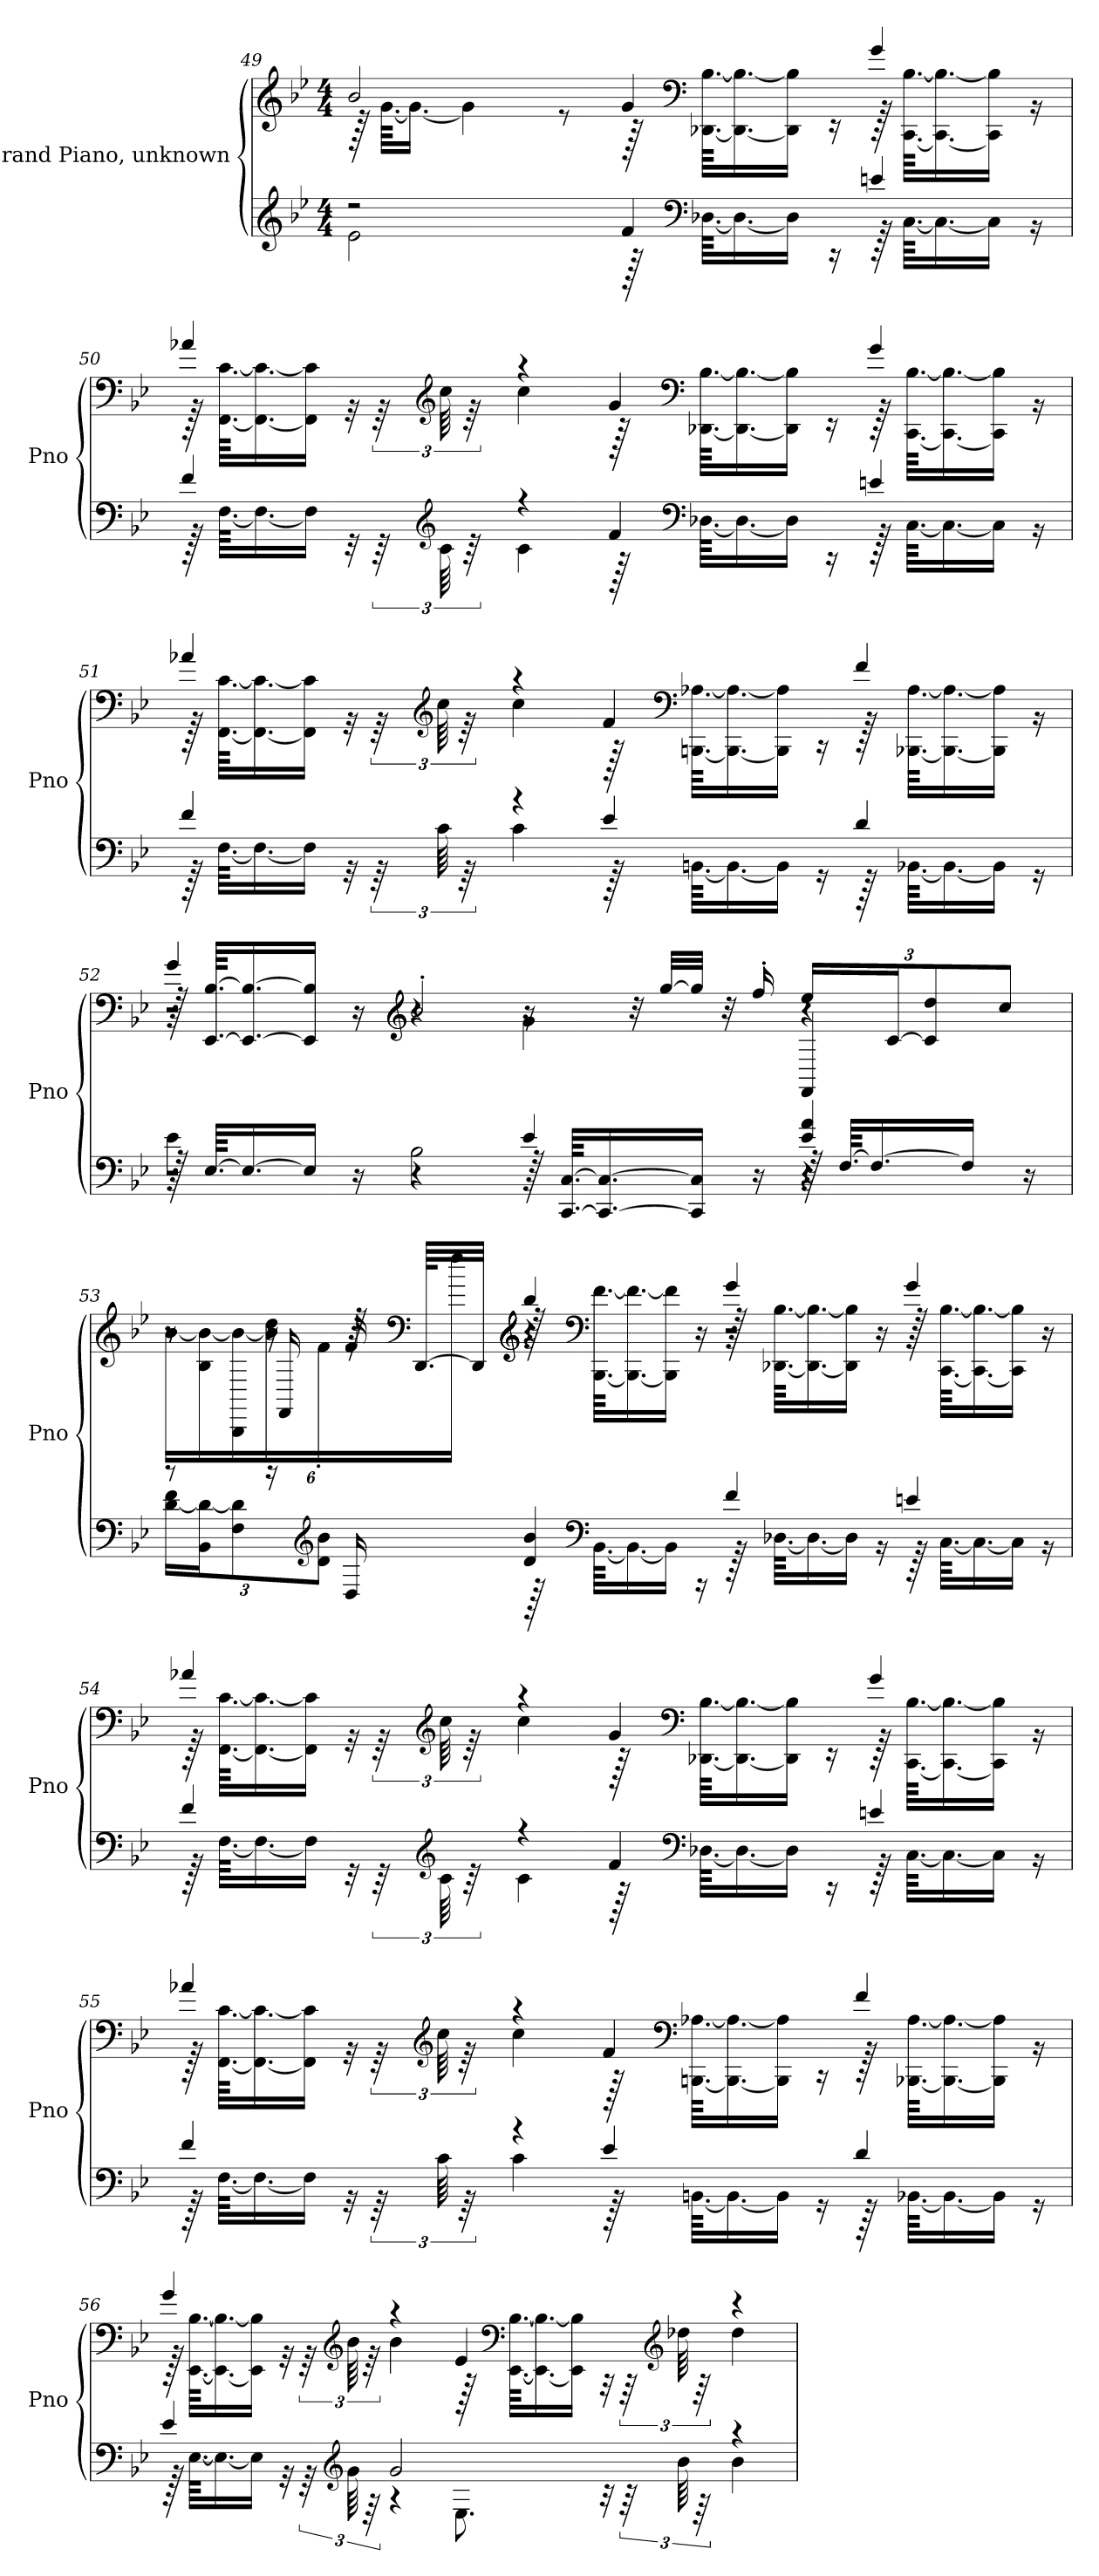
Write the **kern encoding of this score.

**kern	**kern
*part1	*part1
*staff2	*staff1
*I"Grand Piano, unknown	*
*I'Pno	*
!!LO:PB:g=z
*clefG2	*clefG2
*k[b-e-]	*k[b-e-]
*M4/4	*M4/4
=49	=49
*^	*^
2r	2e-\	2b-/	128r
.	.	.	[64.g\KKLL
.	.	.	16.g\JJ_
.	.	.	4g\]
.	.	.	8r
4f/	128r	4g/	128r
*clefF4	*	*clefF4	*
.	[64.D-X\KKLL	.	[64.DD-X\ [64.B-\KKLL
.	16.D-\_	.	16.DD-\_ 16.B-\_
.	16D-\JJ]	.	16DD-\] 16B-\]JJ
.	16r	.	16r
4en/	128r	4g/	128r
.	[64.C\KKLL	.	[64.CC\ [64.B-\KKLL
.	16.C\_	.	16.CC\_ 16.B-\_
.	16C\JJ]	.	16CC\] 16B-\]JJ
.	16r	.	16r
!!LO:LB:g=z	!!
=50	=50	=50	=50
4f/	128r	4a-X/	128r
.	[64.F\KKLL	.	[64.FF\ [64.c\KKLL
.	16.F\_	.	16.FF\_ 16.c\_
.	16F\JJ]	.	16FF\] 16c\]JJ
.	32r	.	32r
.	96r	.	96r
*clefG2	*	*clefG2	*
.	96c\	.	96cc\
.	96r	.	96r
4r	4c\	4r	4cc\
4f/	128r	4g/	128r
*clefF4	*	*clefF4	*
.	[64.D-X\KKLL	.	[64.DD-X\ [64.B-\KKLL
.	16.D-\_	.	16.DD-\_ 16.B-\_
.	16D-\JJ]	.	16DD-\] 16B-\]JJ
.	16r	.	16r
4en/	128r	4g/	128r
.	[64.C\KKLL	.	[64.CC\ [64.B-\KKLL
.	16.C\_	.	16.CC\_ 16.B-\_
.	16C\JJ]	.	16CC\] 16B-\]JJ
.	16r	.	16r
!!LO:LB:g=z	!!
=51	=51	=51	=51
4f/	128r	4a-X/	128r
.	[64.F\KKLL	.	[64.FF\ [64.c\KKLL
.	16.F\_	.	16.FF\_ 16.c\_
.	16F\JJ]	.	16FF\] 16c\]JJ
.	32r	.	32r
.	96r	.	96r
*	*	*clefG2	*
.	96c\	.	96cc\
.	96r	.	96r
4r	4c\	4r	4cc\
4e-/	128r	4f/	128r
*	*	*clefF4	*
.	[64.BBn\KKLL	.	[64.BBBn\ [64.A-X\KKLL
.	16.BB\_	.	16.BBB\_ 16.A-\_
.	16BB\JJ]	.	16BBB\] 16A-\]JJ
.	16r	.	16r
4d/	128r	4f/	128r
.	[64.BB-X\KKLL	.	[64.BBB-X\ [64.A-\KKLL
.	16.BB-\_	.	16.BBB-\_ 16.A-\_
.	16BB-\JJ]	.	16BBB-\] 16A-\]JJ
.	16r	.	16r
!!LO:LB:g=z
=52	=52	=52	=52
*	*^	*	*^
2r	4e-\	128r	128r	2r	4g/
.	.	[64.E-/KKLL	[64.EE-/ [64.B-/KKLL	.	.
.	.	16.E-/_	16.EE-/_ 16.B-/_	.	.
.	.	16E-/JJ]	16EE-/] 16B-/]JJ	.	.
.	.	16r	16r	.	.
*	*	*	*clefG2	*	*
.	2B-\	4r	4r	.	2b-'/
4e-/	.	128r	16r	4g\	.
.	.	[64.CC/ [64.C/KKLL	.	.	.
.	.	16.CC/_ 16.C/_	.	.	.
.	.	.	32r	.	.
.	.	.	[32gg/LLL	.	.
.	.	16CC/] 16C/]JJ	32gg/JJJ]	.	.
.	.	.	32r	.	.
.	.	16r	16ff'/	.	.
*	*	*	*Xbrackettup	*	*
4e-/ 4a/	4r	128r	24ee-/LL	4r	4FF/
.	.	[64.F/KKLL	.	.	.
.	.	16.F/_	.	.	.
.	.	.	[24c/J	.	.
.	.	.	12c/] 12dd/	.	.
.	.	16F/JJ]	.	.	.
.	.	.	12cc/J	.	.
.	.	16r	.	.	.
*	*v	*v	*	*	*
!!LO:PB:g=z	!!	!!
=53	=53	=53	=53	=53
*	*Xbrackettup	*	*	*
8r	[24d\ 24f\LL	8r	[24b-\LL	8r
.	24BB-\ 24d\_J	.	24B-\ 24b-\_	.
.	12F\ 12d\]	.	24BBB-\ 24b-\_	.
16r	.	16r	24b-\] 24dd\	16FF/
*clefG2	*	*	*	*
.	12d\ 12b-\J	.	24f'\	.
16D/	.	16f/	.	128r
*	*	*clefF4	*	*
.	.	.	.	[64.DD/KLLL
.	.	.	24ff\JJ	.
.	.	.	.	32DD/JJJ]
*	*	*clefG2	*	*
4d/ 4b-/	128r	4bb-/	128r	4r
*clefF4	*	*clefF4	*	*
.	[64.BB-\KKLL	.	[64.BBB-\ [64.f\KKLL	.
.	16.BB-\_	.	16.BBB-\_ 16.f\_	.
.	16BB-\JJ]	.	16BBB-\] 16f\]JJ	.
.	16r	.	16r	.
4f/	128r	2r	128r	4g/
.	[64.D-X\KKLL	.	[64.DD-X\ [64.B-\KKLL	.
.	16.D-\_	.	16.DD-\_ 16.B-\_	.
.	16D-\JJ]	.	16DD-\] 16B-\]JJ	.
.	16r	.	16r	.
4en/	128r	.	128r	4g/
.	[64.C\KKLL	.	[64.CC\ [64.B-\KKLL	.
.	16.C\_	.	16.CC\_ 16.B-\_	.
.	16C\JJ]	.	16CC\] 16B-\]JJ	.
.	16r	.	16r	.
*	*	*	*v	*v
!!LO:LB:g=z
=54	=54	=54	=54
4f/	128r	4a-X/	128r
.	[64.F\KKLL	.	[64.FF\ [64.c\KKLL
.	16.F\_	.	16.FF\_ 16.c\_
.	16F\JJ]	.	16FF\] 16c\]JJ
.	32r	.	32r
*	*brackettup	*	*brackettup
.	96r	.	96r
*clefG2	*	*clefG2	*
.	96c\	.	96cc\
.	96r	.	96r
4r	4c\	4r	4cc\
4f/	128r	4g/	128r
*clefF4	*	*clefF4	*
.	[64.D-X\KKLL	.	[64.DD-X\ [64.B-\KKLL
.	16.D-\_	.	16.DD-\_ 16.B-\_
.	16D-\JJ]	.	16DD-\] 16B-\]JJ
.	16r	.	16r
4en/	128r	4g/	128r
.	[64.C\KKLL	.	[64.CC\ [64.B-\KKLL
.	16.C\_	.	16.CC\_ 16.B-\_
.	16C\JJ]	.	16CC\] 16B-\]JJ
.	16r	.	16r
!!LO:LB:g=z	!!
=55	=55	=55	=55
4f/	128r	4a-X/	128r
.	[64.F\KKLL	.	[64.FF\ [64.c\KKLL
.	16.F\_	.	16.FF\_ 16.c\_
.	16F\JJ]	.	16FF\] 16c\]JJ
.	32r	.	32r
.	96r	.	96r
*	*	*clefG2	*
.	96c\	.	96cc\
.	96r	.	96r
4r	4c\	4r	4cc\
4e-/	128r	4f/	128r
*	*	*clefF4	*
.	[64.BBn\KKLL	.	[64.BBBn\ [64.A-X\KKLL
.	16.BB\_	.	16.BBB\_ 16.A-\_
.	16BB\JJ]	.	16BBB\] 16A-\]JJ
.	16r	.	16r
4d/	128r	4f/	128r
.	[64.BB-X\KKLL	.	[64.BBB-X\ [64.A-\KKLL
.	16.BB-\_	.	16.BBB-\_ 16.A-\_
.	16BB-\JJ]	.	16BBB-\] 16A-\]JJ
.	16r	.	16r
!!LO:LB:g=z	!!
=56	=56	=56	=56
4e-/	128r	4g/	128r
.	[64.E-\KKLL	.	[64.EE-\ [64.B-\KKLL
.	16.E-\_	.	16.EE-\_ 16.B-\_
.	16E-\JJ]	.	16EE-\] 16B-\]JJ
.	32r	.	32r
.	96r	.	96r
*clefG2	*	*clefG2	*
.	96g\	.	96b-\
.	96r	.	96r
2g/	4r	4r	4b-\
.	8.E-\	4e-/	128r
*	*	*clefF4	*
.	.	.	[64.EE-\ [64.B-\KKLL
.	.	.	16.EE-\_ 16.B-\_
.	.	.	16EE-\] 16B-\]JJ
.	32r	.	32r
.	96r	.	96r
*	*	*clefG2	*
.	96b-\	.	96dd-X\
.	96r	.	96r
4r	4b-\	4r	4dd-\
*v	*v	*	*
*	*v	*v
=	=
*-	*-
